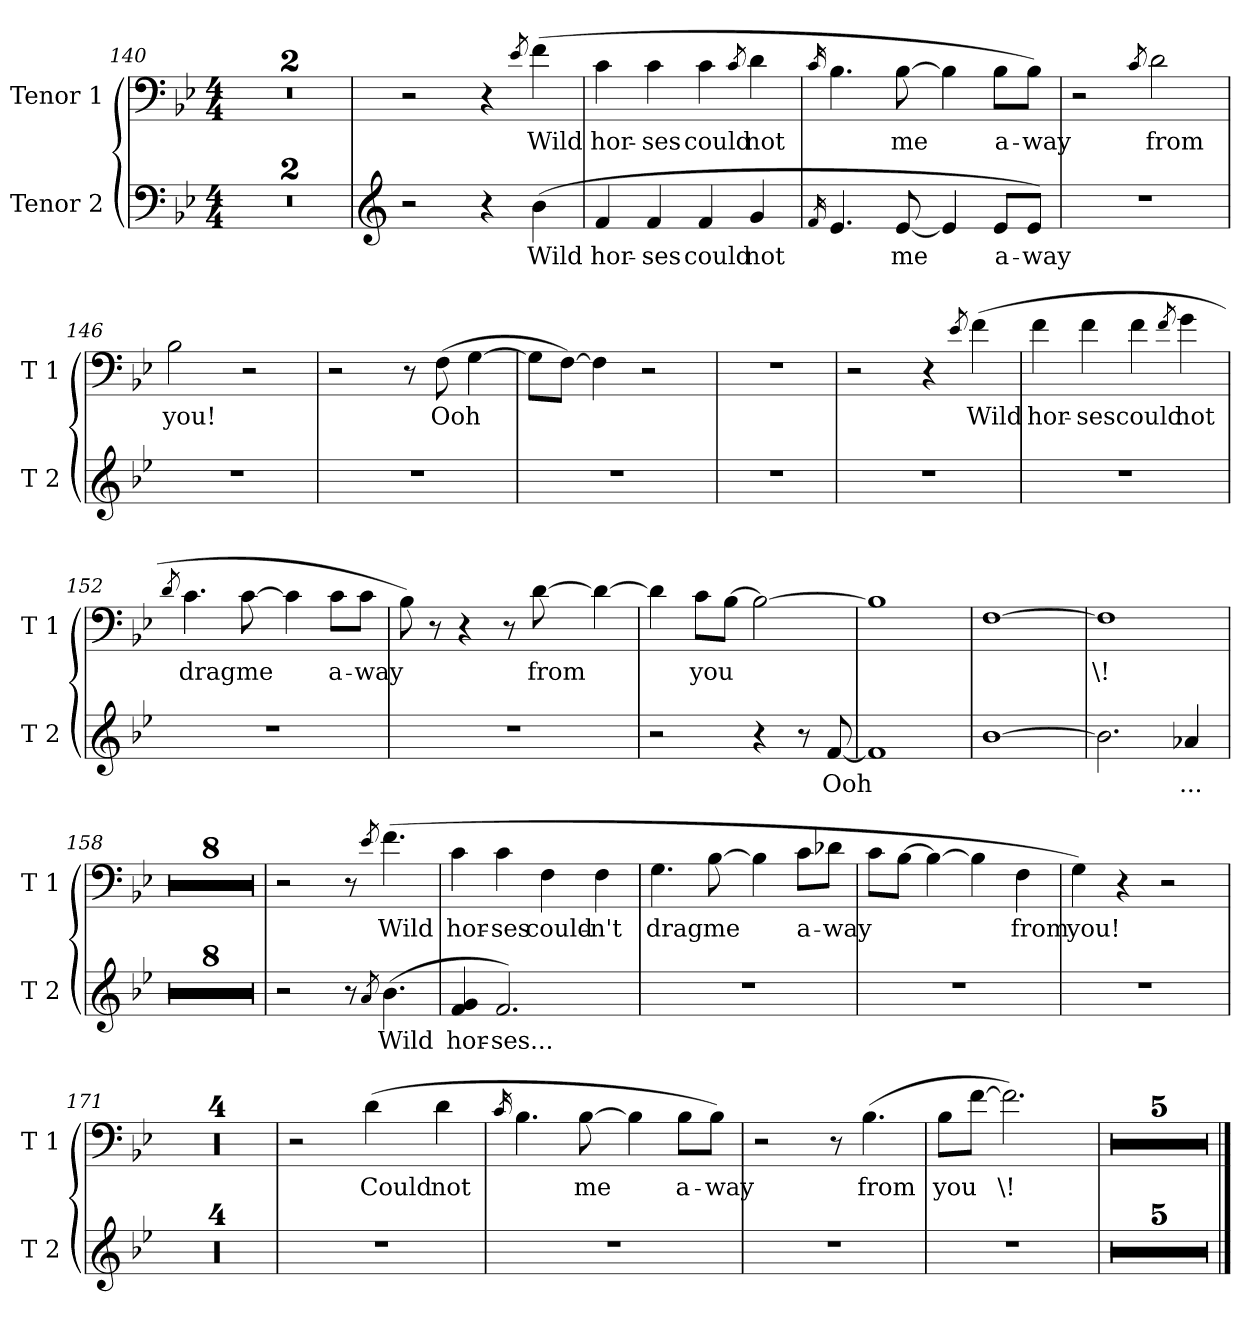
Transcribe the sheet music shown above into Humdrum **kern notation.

**kern	**text	**kern	**text
*part2	*part2	*part1	*part1
*staff2	*staff2	*staff1	*staff1
*I"Tenor 2	*	*I"Tenor 1	*
*I'T 2	*	*I'T 1	*
*clefF4	*	*clefF4	*
*k[b-e-]	*	*k[b-e-]	*
*B-:	*	*B-:	*
*M4/4	*	*M4/4	*
=140	=140	=140	=140
1r	.	1r	.
=141	=141	=141	=141
1r	.	1r	.
=142	=142	=142	=142
*clefG2	*	*	*
2r	.	2r	.
4r	.	4r	.
.	.	8qe-/	.
!	!LO:LY:b	!	!LO:LY:b
(>4b-\	Wild	(>4f\	Wild
=143	=143	=143	=143
!	!LO:LY:b	!	!LO:LY:b
4f/	hor-	4c\	hor-
!	!LO:LY:b	!	!LO:LY:b
4f/	-ses	4c\	-ses
!	!LO:LY:b	!	!LO:LY:b
4f/	could	4c\	could
.	.	8qc/	.
!	!LO:LY:b	!	!LO:LY:b
4g/	not	4d\	not
=144	=144	=144	=144
16qf/	.	16qc/	.
4.e-/	.	4.B-\	.
!	!LO:LY:b	!	!LO:LY:b
[8e-/	me	[8B-\	me
4e-/]	.	4B-\]	.
!	!LO:LY:b	!	!LO:LY:b
8e-/L	a-	8B-\L	a-
!	!LO:LY:b	!	!LO:LY:b
8e-/J)	-way	8B-\J)	-way
=145	=145	=145	=145
1r	.	2r	.
.	.	8qc/	.
!	!	!	!LO:LY:b
.	.	2d\	from
=146	=146	=146	=146
!	!	!	!LO:LY:b
1r	.	2B-\	you!
.	.	2r	.
=147	=147	=147	=147
1r	.	2r	.
.	.	8r	.
!	!	!	!LO:LY:b
.	.	(>8F\	Ooh
.	.	[4G\	.
=148	=148	=148	=148
1r	.	8G\L]	.
.	.	[8F\J)	.
!	!	!	!LO:LY:b
.	.	4F\]	.
.	.	2r	.
=149	=149	=149	=149
1r	.	1r	.
=150	=150	=150	=150
1r	.	2r	.
.	.	4r	.
.	.	8qe-/	.
!	!	!	!LO:LY:b
.	.	(>4f\	Wild
=151	=151	=151	=151
!	!	!	!LO:LY:b
1r	.	4f\	hor-
!	!	!	!LO:LY:b
.	.	4f\	-ses
!	!	!	!LO:LY:b
.	.	4f\	could
.	.	8qf/	.
!	!	!	!LO:LY:b
.	.	4g\	not
=152	=152	=152	=152
.	.	8qd/	.
!	!	!	!LO:LY:b
1r	.	4.c\	drag
!	!	!	!LO:LY:b
.	.	[8c\	me
.	.	4c\]	.
!	!	!	!LO:LY:b
.	.	8c\L	a-
!	!	!	!LO:LY:b
.	.	8c\J	-way
=153	=153	=153	=153
1r	.	8B-\)	.
.	.	8r	.
.	.	4r	.
.	.	8r	.
!	!	!	!LO:LY:b
.	.	[8d\	from
.	.	4d\_	.
=154	=154	=154	=154
2r	.	4d\]	.
!	!	!	!LO:LY:b
.	.	8c\L	you
.	.	[8B-\J	.
4r	.	2B-\_	.
8r	.	.	.
!	!LO:LY:b	!	!
[8f/	Ooh	.	.
=155	=155	=155	=155
1f]	.	1B-]	.
=156	=156	=156	=156
[1b-	.	[1F	.
=157	=157	=157	=157
!	!	!	!LO:LY:b
2.b-\]	.	1F]	\!
!	!LO:LY:b	!	!
4a-X/	...	.	.
=158	=158	=158	=158
1r	.	1r	.
=159	=159	=159	=159
1r	.	1r	.
=160	=160	=160	=160
1r	.	1r	.
=161	=161	=161	=161
1r	.	1r	.
=162	=162	=162	=162
1r	.	1r	.
=163	=163	=163	=163
1r	.	1r	.
=164	=164	=164	=164
1r	.	1r	.
=165	=165	=165	=165
1r	.	1r	.
=166	=166	=166	=166
2r	.	2r	.
8r	.	8r	.
8qa/	.	8qe-/	.
!	!LO:LY:b	!	!LO:LY:b
(>4.b-\	Wild	(>4.f\	Wild
=167	=167	=167	=167
!	!LO:LY:b	!	!LO:LY:b
4f/ 4g/	hor-	4c\	hor-
!	!LO:LY:b	!	!LO:LY:b
2.f/)	-ses...	4c\	-ses
!	!	!	!LO:LY:b
.	.	4F\	could-
!	!	!	!LO:LY:b
.	.	4F\	-n't
=168	=168	=168	=168
!	!	!	!LO:LY:b
1r	.	4.G\	drag
!	!	!	!LO:LY:b
.	.	[8B-\	me
.	.	4B-\]	.
!	!	!	!LO:LY:b
.	.	8c\L	a-
!	!	!	!LO:LY:b
.	.	8d-X\J	-way
=169	=169	=169	=169
1r	.	8c\L	.
.	.	[8B-\J	.
.	.	4B-\_	.
.	.	4B-\]	.
!	!	!	!LO:LY:b
.	.	4F\	from
=170	=170	=170	=170
!	!	!	!LO:LY:b
1r	.	4G\)	you!
.	.	4r	.
.	.	2r	.
=171	=171	=171	=171
1r	.	1r	.
=172	=172	=172	=172
1r	.	1r	.
=173	=173	=173	=173
1r	.	1r	.
=174	=174	=174	=174
1r	.	1r	.
=175	=175	=175	=175
1r	.	2r	.
!	!	!	!LO:LY:b
.	.	(>4d\	Could
!	!	!	!LO:LY:b
.	.	4d\	not
=176	=176	=176	=176
.	.	16qc/	.
1r	.	4.B-\	.
!	!	!	!LO:LY:b
.	.	[8B-\	me
.	.	4B-\]	.
!	!	!	!LO:LY:b
.	.	8B-\L	a-
!	!	!	!LO:LY:b
.	.	8B-\J)	-way
=177	=177	=177	=177
1r	.	2r	.
.	.	8r	.
!	!	!	!LO:LY:b
.	.	(>4.B-\	from
=178	=178	=178	=178
!	!	!	!LO:LY:b
1r	.	8B-\L	you
.	.	[8f\J	.
!	!	!	!LO:LY:b
.	.	2.f\])	\!
=179	=179	=179	=179
1r	.	1r	.
=180	=180	=180	=180
1r	.	1r	.
=181	=181	=181	=181
1r	.	1r	.
=182	=182	=182	=182
1r	.	1r	.
=183	=183	=183	=183
1r	.	1r	.
==	==	==	==
*-	*-	*-	*-
